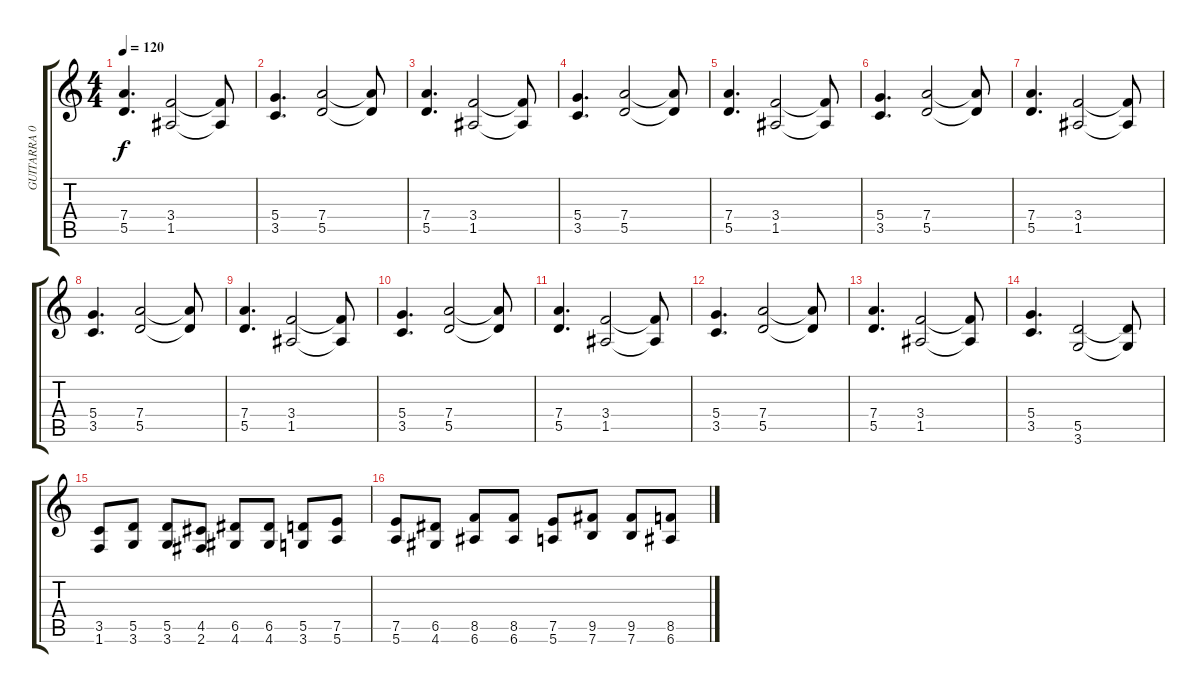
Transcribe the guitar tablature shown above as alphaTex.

\track ("GUITARRA 01" "GUITARRA 0") {instrument overdrivenguitar}
\staff {score tabs}
\tuning (E4 B3 G3 D3 A2 E2) {hide}
\ts (4 4)
\tempo 120
\clef g2
\ks c
(7.4 5.5).4{d dy f} (3.4 1.5).2 (3.4{t} 1.5{t}).8 |
(5.4 3.5).4{d} (7.4 5.5).2 (7.4{t} 5.5{t}).8 |
(7.4 5.5).4{d} (3.4 1.5).2 (3.4{t} 1.5{t}).8 |
(5.4 3.5).4{d} (7.4 5.5).2 (7.4{t} 5.5{t}).8 |
(7.4 5.5).4{d} (3.4 1.5).2 (3.4{t} 1.5{t}).8 |
(5.4 3.5).4{d} (7.4 5.5).2 (7.4{t} 5.5{t}).8 |
(7.4 5.5).4{d} (3.4 1.5).2 (3.4{t} 1.5{t}).8 |
(5.4 3.5).4{d} (7.4 5.5).2 (7.4{t} 5.5{t}).8 |
(7.4 5.5).4{d} (3.4 1.5).2 (3.4{t} 1.5{t}).8 |
(5.4 3.5).4{d} (7.4 5.5).2 (7.4{t} 5.5{t}).8 |
(7.4 5.5).4{d} (3.4 1.5).2 (3.4{t} 1.5{t}).8 |
(5.4 3.5).4{d} (7.4 5.5).2 (7.4{t} 5.5{t}).8 |
(7.4 5.5).4{d} (3.4 1.5).2 (3.4{t} 1.5{t}).8 |
(5.4 3.5).4{d} (5.5 3.6).2 (5.5{t} 3.6{t}).8 |
(3.5 1.6).8 (5.5 3.6).8 (5.5 3.6).8 (4.5 2.6).8 (6.5 4.6).8 (6.5 4.6).8 (5.5 3.6).8 (7.5 5.6).8 |
(7.5 5.6).8 (6.5 4.6).8 (8.5 6.6).8 (8.5 6.6).8 (7.5 5.6).8 (9.5 7.6).8 (9.5 7.6).8 (8.5 6.6).8
